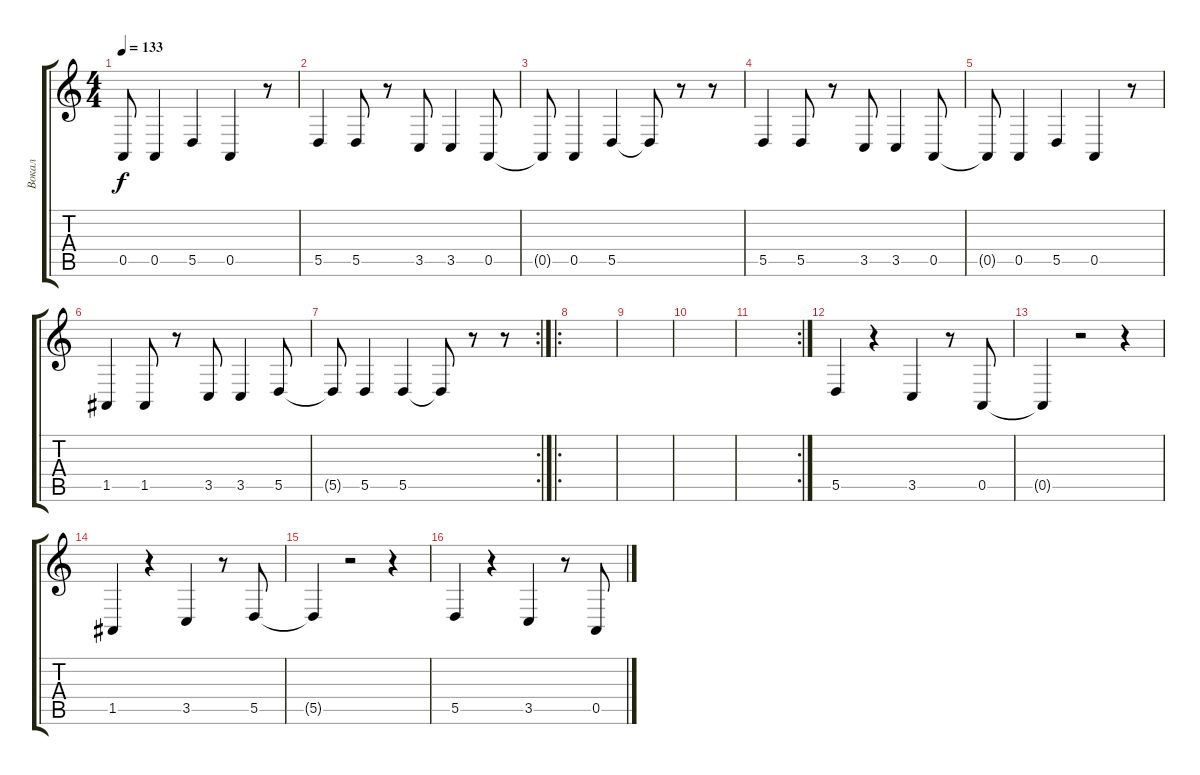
\track ("Вокал" "Вокал") {instrument tenorsax}
\staff {score tabs}
\tuning (E4 B3 G3 D3 A2 E2) {hide}
\ts (4 4)
\tempo 133
\clef g2
\ks c
0.5{t}.8{dy f} 0.5.4 5.5.4 0.5.4 r.8 |
5.5.4 5.5.8 r.8 3.5.8 3.5.4 0.5.8 |
0.5{t}.8 0.5.4 5.5.4 5.5{t}.8 r.8 r.8 |
5.5.4 5.5.8 r.8 3.5.8 3.5.4 0.5.8 |
0.5{t}.8 0.5.4 5.5.4 0.5.4 r.8 |
1.5.4 1.5.8 r.8 3.5.8 3.5.4 5.5.8 |
\rc 2
5.5{t}.8 5.5.4 5.5.4 5.5{t}.8 r.8 r.8 |
\ro
|
|
|
\rc 2
|
5.5.4 r.4 3.5.4 r.8 0.5.8 |
0.5{t}.4 r.2 r.4 |
1.5.4 r.4 3.5.4 r.8 5.5.8 |
5.5{t}.4 r.2 r.4 |
5.5.4 r.4 3.5.4 r.8 0.5.8
